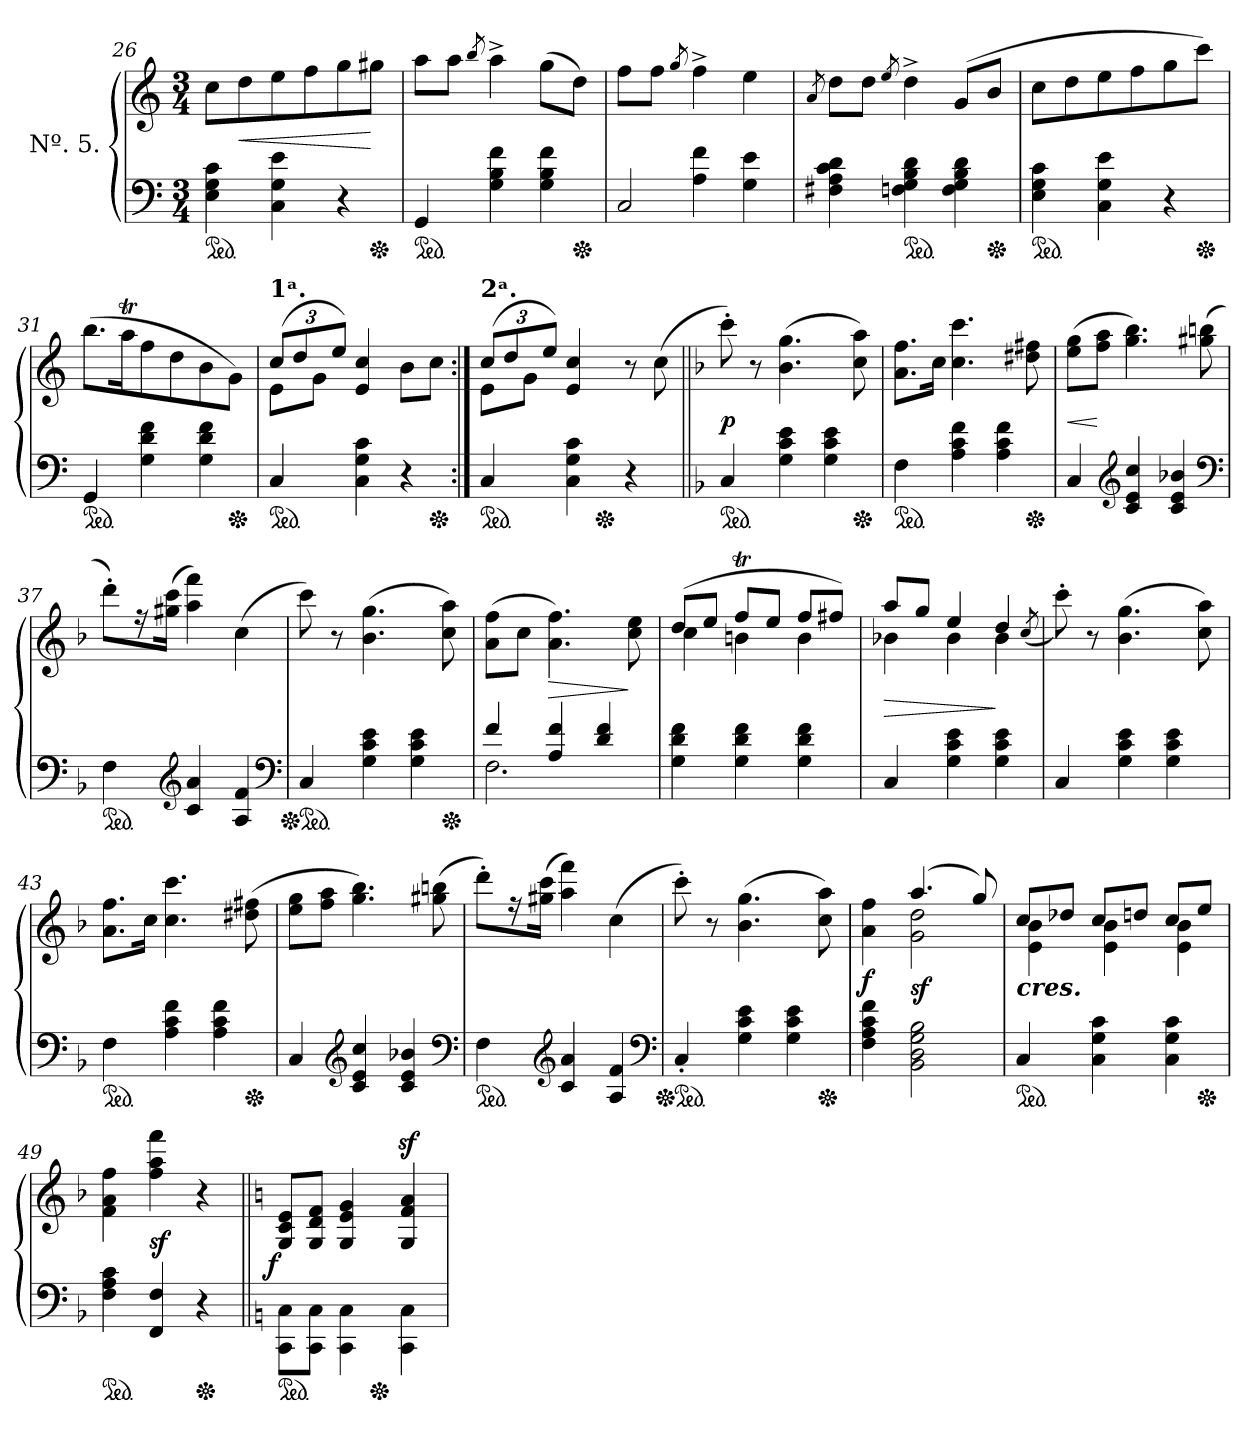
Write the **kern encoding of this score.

**kern	**kern	**dynam
*part1	*part1	*part1
*staff2	*staff1	*staff1/2
*I"Nº. 5.	*	*
*clefF4	*clefG2	*
*k[]	*k[]	*
*M3/4	*M3/4	*
*ped	*	*
=26	=26	=26
4E 4G 4c	8ccL	.
.	8dd	<
4C 4G 4e	8ee	.
.	8ff	.
4r	8gg	.
*Xped	*	*
.	8gg#XJ	[
=27	=27	=27
*ped	*	*
4GG	8aaL	.
.	8aaJ	.
.	8qbb/	.
4G 4B 4f	4aa^<	.
4G 4B 4f	(>8ggL	.
*Xped	*	*
.	8ddJ)	.
=28	=28	=28
*^	*	*
2C/	4ryy	8ffL	.
.	.	8ffJ	.
.	.	8qgg/	.
.	4A\ 4f\	4ff^<	.
4ryy	4G\ 4e\	4ee	.
*v	*v	*	*
=29	=29	=29
.	8qa/	.
4F#X 4A 4c 4d	8ddL	.
.	8ddJ	.
.	8qee/	.
*ped	*	*
4Fn 4G 4B 4d	4dd^<	.
4F 4G 4B 4d	(>8g/L	.
*Xped	*	*
.	8b/J	.
=30	=30	=30
*ped	*	*
4E 4G 4c	8ccL	.
.	8dd	.
4C 4G 4e	8ee	.
.	8ff	.
4r	8gg	.
*Xped	*	*
.	8cccJ)	.
=31	=31	=31
*ped	*	*
4GG	(>8.bbL	.
.	16aaTK	.
4G 4d 4f	8ff	.
.	8dd	.
4G 4d 4f	8b	.
*Xped	*	*
.	8gJ)	.
=32	=32	=32
*	*^	*
!	!LO:TX:a:B:t=1ᵃ.	!	!
*ped	*	*	*
4C	(>12ccL	8eL	.
.	12dd	.	.
.	.	8gJ	.
.	12eeJ)	.	.
4C 4G 4c	4e 4cc	4ryy	.
4r	8bL	4ryy	.
*Xped	*	*	*
.	8ccJ	.	.
=33:|!	=33:|!	=33:|!	=33:|!
!	!LO:TX:a:B:t=2ᵃ.	!	!
*ped	*	*	*
*	*	*^	*
4C	(>12ccL	8eL	4.ryy	.
.	12dd	.	.	.
.	.	8gJ	.	.
.	12eeJ)	.	.	.
4C 4G 4c	4e 4cc	4ryy	.	.
*Xped	*	*	*	*
.	.	.	4.ryy	.
4r	8r	4ryy	.	.
.	(>8cc	.	.	.
*	*v	*v	*v	*
=34||	=34||	=34||
*k[b-]	*k[b-]	*
*ped	*	*
4C	8ccc'>)	p
.	8r	.
4G 4c 4e	(>4.b- 4.gg	.
4G 4c 4e	.	.
*Xped	*	*
.	8cc 8aa)	.
=35	=35	=35
*ped	*	*
4F	8.a 8.ffL	.
.	16ccJk	.
4A 4c 4f	4.cc 4.ccc	.
4A 4c 4f	.	.
*Xped	*	*
.	8dd#X 8ff#X	.
=36	=36	=36
4C	(>8ee 8ggL	<
.	8ff 8aaJ	[
*clefG2	*	*
4c 4e 4cc	4.gg 4.bb-)	.
4c 4e 4b-X	.	.
.	(>8gg#X 8bbn	.
*clefF4	*	*
=37	=37	=37
*ped	*	*
4F	8ddd'>L)	.
.	16rff	.
.	(>16gg#X 16cccJk	.
*clefG2	*	*
4c 4a	4aa 4fff)	.
4A 4f	(>4cc	.
*clefF4	*	*
=38	=38	=38
*Xped	*	*
*ped	*	*
4C	8ccc)	.
.	8r	.
4G 4c 4e	(>4.b- 4.gg	.
4G 4c 4e	.	.
*Xped	*	*
.	8cc 8aa)	.
=39	=39	=39
*^	*	*
4f	2.F	(>8a 8ffL	.
.	.	8ccJ	.
4A 4f	.	4.a 4.ff)	>
4d 4f	.	.	.
.	.	8cc 8ee	]
*v	*v	*	*
=40	=40	=40
*	*^	*
4G 4d 4f	(>8ddL	4cc	.
.	8eeJ	.	.
4G 4d 4f	8ffTL	4bn	.
.	8eeJ	.	.
4G 4d 4f	8ffL	4b	.
.	8ff#XJ)	.	.
=41	=41	=41	=41
4C/	8aaL	4b-X	>
.	8ggJ	.	.
4G 4c 4e	4ee	4b-	.
4G 4c 4e	4dd	4b-	]
*	*v	*v	*
.	(>8qcc/	.
=42	=42	=42
4C/	8ccc'>)	.
.	8r	.
4G 4c 4e	(>4.b- 4.gg	.
4G 4c 4e	.	.
.	8cc 8aa)	.
=43	=43	=43
*ped	*	*
4F	8.a 8.ffL	.
.	16ccJk	.
4A 4c 4f	4.cc 4.ccc	.
4A 4c 4f	.	.
*Xped	*	*
.	(>8dd#X 8ff#X	.
=44	=44	=44
4C	8ee 8ggL	.
.	8ff 8aaJ	.
*clefG2	*	*
4c 4e 4cc	4.gg 4.bb-)	.
4c 4e 4b-X	.	.
.	(>8gg#X 8bbn	.
*clefF4	*	*
=45	=45	=45
*ped	*	*
4F	8ddd'>L)	.
.	16rff	.
.	(>16gg#X 16cccJk	.
*clefG2	*	*
4c 4a	4aa 4fff)	.
4A 4f	(>4cc	.
*clefF4	*	*
=46	=46	=46
*Xped	*	*
*ped	*	*
4C'	8ccc'>)	.
.	8r	.
4G 4c 4e	(>4.b- 4.gg	.
4G 4c 4e	.	.
*Xped	*	*
.	8cc 8aa)	.
=47	=47	=47
*	*^	*
4F 4A 4c 4f	4a 4ff	4ryy	f
2BB- 2D 2G 2B-	(>4.aa	2g 2dd	sf
.	8gg)	.	.
=48	=48	=48	=48
!	!LO:TX:c:Bi:t=cres.	!	!
*ped	*	*	*
4C	8ccL	4e 4b-	.
.	8dd-XJ	.	.
4C 4G 4c	8ccL	4e 4b-	.
.	8ddnJ	.	.
4C 4G 4c	8ccL	4e 4b-	.
*Xped	*	*	*
.	8eeJ	.	.
*	*v	*v	*
=49	=49	=49
*ped	*	*
4F 4A 4c	4f 4a 4ff	.
4FF 4F	4ff 4aa 4fff	sf
*Xped	*	*
4r	4r	.
=50||	=50||	=50||
*k[]	*k[]	*
!	!	!LO:DY:rj
*ped	*	*
*	*^	*
8CC\ 8C\L	8G/ 8c/ 8e/L	4.ryy	f
8CC\ 8C\J	8G/ 8d/ 8f/J	.	.
4CC\ 4C\	4G/ 4e/ 4g/	.	.
*Xped	*	*	*
.	.	4.ryy	.
4CC\ 4C\	4Gz>/ 4fz>/ 4az>/	.	.
*	*v	*v	*
=	=	=
*-	*-	*-
